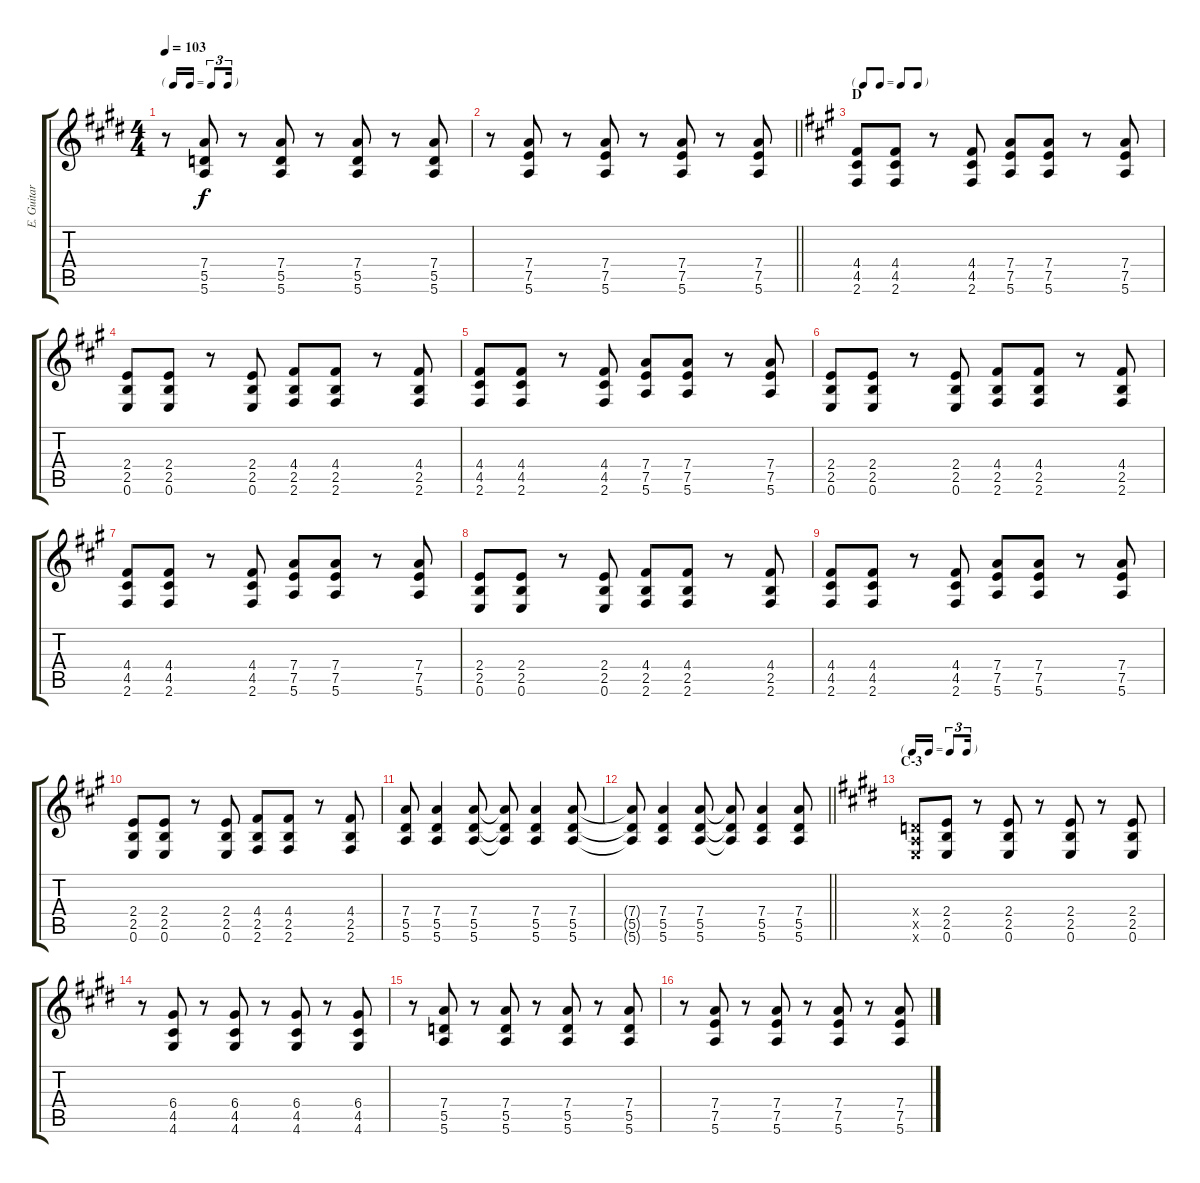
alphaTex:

\track ("E. Guitar I" "E. Guitar ") {instrument electricguitarjazz}
\staff {score tabs}
\tuning (E4 B3 G3 D3 A2 E2) {hide}
\ts (4 4)
\tf triplet16th
\tempo 103
\clef g2
\ks e
r.8{dy f} (7.4 5.5 5.6).8 r.8 (7.4 5.5 5.6).8 r.8 (7.4 5.5 5.6).8 r.8 (7.4 5.5 5.6).8 |
\barLineRight lightlight
r.8 (7.4 7.5 5.6).8 r.8 (7.4 7.5 5.6).8 r.8 (7.4 7.5 5.6).8 r.8 (7.4 7.5 5.6).8 |
\tf none
\section ("" "D")
\ks f#minor
(4.4 4.5 2.6).8 (4.4 4.5 2.6).8 r.8 (4.4 4.5 2.6).8 (7.4 7.5 5.6).8 (7.4 7.5 5.6).8 r.8 (7.4 7.5 5.6).8 |
(2.4 2.5 0.6).8 (2.4 2.5 0.6).8 r.8 (2.4 2.5 0.6).8 (4.4 2.5 2.6).8 (4.4 2.5 2.6).8 r.8 (4.4 2.5 2.6).8 |
(4.4 4.5 2.6).8 (4.4 4.5 2.6).8 r.8 (4.4 4.5 2.6).8 (7.4 7.5 5.6).8 (7.4 7.5 5.6).8 r.8 (7.4 7.5 5.6).8 |
(2.4 2.5 0.6).8 (2.4 2.5 0.6).8 r.8 (2.4 2.5 0.6).8 (4.4 2.5 2.6).8 (4.4 2.5 2.6).8 r.8 (4.4 2.5 2.6).8 |
(4.4 4.5 2.6).8 (4.4 4.5 2.6).8 r.8 (4.4 4.5 2.6).8 (7.4 7.5 5.6).8 (7.4 7.5 5.6).8 r.8 (7.4 7.5 5.6).8 |
(2.4 2.5 0.6).8 (2.4 2.5 0.6).8 r.8 (2.4 2.5 0.6).8 (4.4 2.5 2.6).8 (4.4 2.5 2.6).8 r.8 (4.4 2.5 2.6).8 |
(4.4 4.5 2.6).8 (4.4 4.5 2.6).8 r.8 (4.4 4.5 2.6).8 (7.4 7.5 5.6).8 (7.4 7.5 5.6).8 r.8 (7.4 7.5 5.6).8 |
(2.4 2.5 0.6).8 (2.4 2.5 0.6).8 r.8 (2.4 2.5 0.6).8 (4.4 2.5 2.6).8 (4.4 2.5 2.6).8 r.8 (4.4 2.5 2.6).8 |
(7.4 5.5 5.6).8 (7.4 5.5 5.6).4 (7.4 5.5 5.6).8 (7.4{t} 5.5{t} 5.6{t}).8 (7.4 5.5 5.6).4 (7.4 5.5 5.6).8 |
\barLineRight lightlight
(7.4{t} 5.5{t} 5.6{t}).8 (7.4 5.5 5.6).4 (7.4 5.5 5.6).8 (7.4{t} 5.5{t} 5.6{t}).8 (7.4 5.5 5.6).4 (7.4 5.5 5.6).8 |
\tf triplet16th
\section ("" "C-3")
\ks e
(0.4{x} 0.5{x} 0.6{x}).8 (2.4 2.5 0.6).8 r.8 (2.4 2.5 0.6).8 r.8 (2.4 2.5 0.6).8 r.8 (2.4 2.5 0.6).8 |
r.8 (6.4 4.5 4.6).8 r.8 (6.4 4.5 4.6).8 r.8 (6.4 4.5 4.6).8 r.8 (6.4 4.5 4.6).8 |
r.8 (7.4 5.5 5.6).8 r.8 (7.4 5.5 5.6).8 r.8 (7.4 5.5 5.6).8 r.8 (7.4 5.5 5.6).8 |
r.8 (7.4 7.5 5.6).8 r.8 (7.4 7.5 5.6).8 r.8 (7.4 7.5 5.6).8 r.8 (7.4 7.5 5.6).8
